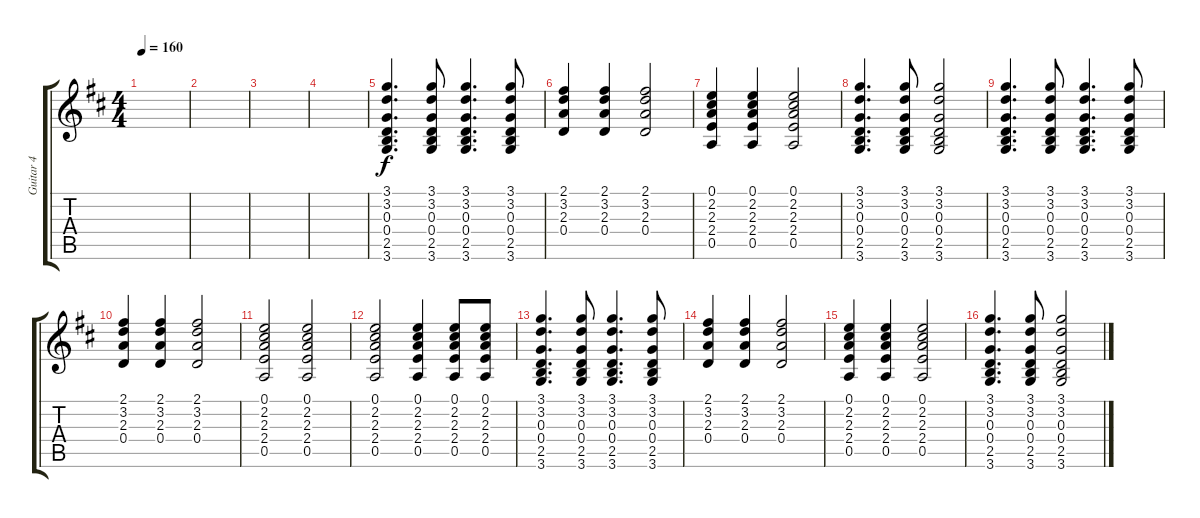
\track ("Guitar 4" "Guitar 4") {instrument acousticguitarsteel}
\staff {score tabs}
\tuning (E4 B3 G3 D3 A2 E2) {hide}
\ts (4 4)
\tempo 160
\clef g2
\ks d
|
|
|
|
(3.1 3.2 0.3 0.4 2.5 3.6).4{d} (3.1 3.2 0.3 0.4 2.5 3.6).8 (3.1 3.2 0.3 0.4 2.5 3.6).4{d} (3.1 3.2 0.3 0.4 2.5 3.6).8 |
(2.1 3.2 2.3 0.4).4 (2.1 3.2 2.3 0.4).4 (2.1 3.2 2.3 0.4).2 |
(0.1 2.2 2.3 2.4 0.5).4 (0.1 2.2 2.3 2.4 0.5).4 (0.1 2.2 2.3 2.4 0.5).2 |
(3.1 3.2 0.3 0.4 2.5 3.6).4{d} (3.1 3.2 0.3 0.4 2.5 3.6).8 (3.1 3.2 0.3 0.4 2.5 3.6).2 |
(3.1 3.2 0.3 0.4 2.5 3.6).4{d} (3.1 3.2 0.3 0.4 2.5 3.6).8 (3.1 3.2 0.3 0.4 2.5 3.6).4{d} (3.1 3.2 0.3 0.4 2.5 3.6).8 |
(2.1 3.2 2.3 0.4).4 (2.1 3.2 2.3 0.4).4 (2.1 3.2 2.3 0.4).2 |
(0.1 2.2 2.3 2.4 0.5).2 (0.1 2.2 2.3 2.4 0.5).2 |
(0.1 2.2 2.3 2.4 0.5).2 (0.1 2.2 2.3 2.4 0.5).4 (0.1 2.2 2.3 2.4 0.5).8 (0.1 2.2 2.3 2.4 0.5).8 |
(3.1 3.2 0.3 0.4 2.5 3.6).4{d} (3.1 3.2 0.3 0.4 2.5 3.6).8 (3.1 3.2 0.3 0.4 2.5 3.6).4{d} (3.1 3.2 0.3 0.4 2.5 3.6).8 |
(2.1 3.2 2.3 0.4).4 (2.1 3.2 2.3 0.4).4 (2.1 3.2 2.3 0.4).2 |
(0.1 2.2 2.3 2.4 0.5).4 (0.1 2.2 2.3 2.4 0.5).4 (0.1 2.2 2.3 2.4 0.5).2 |
(3.1 3.2 0.3 0.4 2.5 3.6).4{d} (3.1 3.2 0.3 0.4 2.5 3.6).8 (3.1 3.2 0.3 0.4 2.5 3.6).2
